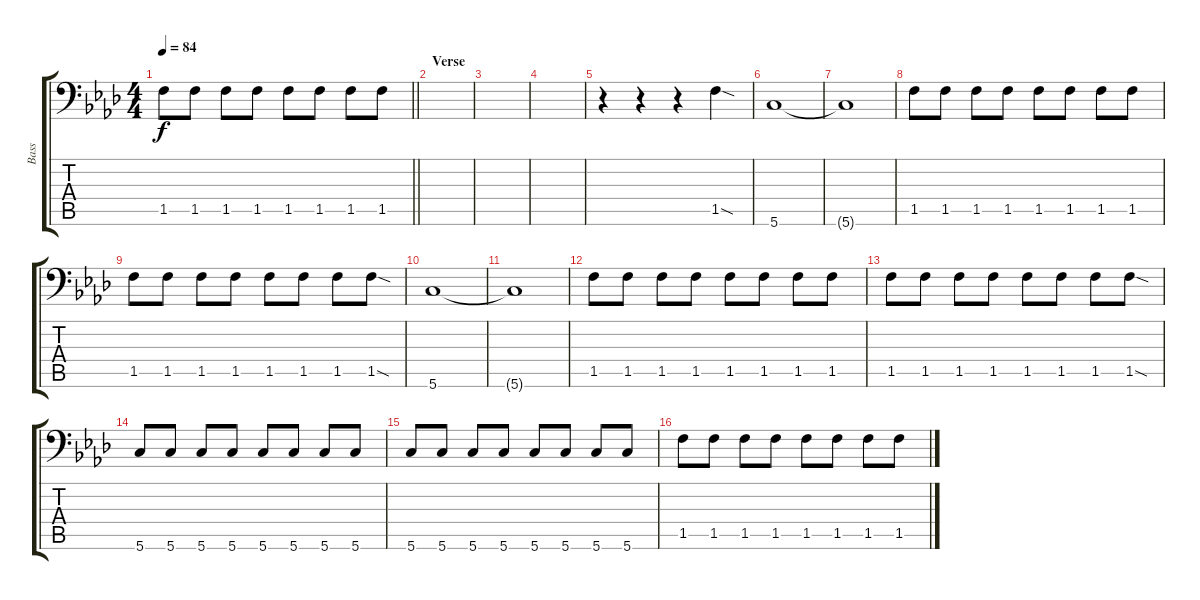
\track ("Bass" "Bass") {instrument electricbassfinger}
\staff {score tabs}
\tuning (B2 A2 G2 Gb2 E2 G1) {hide}
\ts (4 4)
\tempo 84
\clef f4
\barLineRight lightlight
\ks ab
1.5.8{dy f} 1.5.8 1.5.8 1.5.8 1.5.8 1.5.8 1.5.8 1.5.8 |
\section ("" "Verse")
|
|
|
r.4 r.4 r.4 1.5{sod}.4 |
5.6.1 |
5.6{t}.1 |
1.5.8 1.5.8 1.5.8 1.5.8 1.5.8 1.5.8 1.5.8 1.5.8 |
1.5.8 1.5.8 1.5.8 1.5.8 1.5.8 1.5.8 1.5.8 1.5{sod}.8 |
5.6.1 |
5.6{t}.1 |
1.5.8 1.5.8 1.5.8 1.5.8 1.5.8 1.5.8 1.5.8 1.5.8 |
1.5.8 1.5.8 1.5.8 1.5.8 1.5.8 1.5.8 1.5.8 1.5{sod}.8 |
5.6.8 5.6.8 5.6.8 5.6.8 5.6.8 5.6.8 5.6.8 5.6.8 |
5.6.8 5.6.8 5.6.8 5.6.8 5.6.8 5.6.8 5.6.8 5.6.8 |
1.5.8 1.5.8 1.5.8 1.5.8 1.5.8 1.5.8 1.5.8 1.5.8
